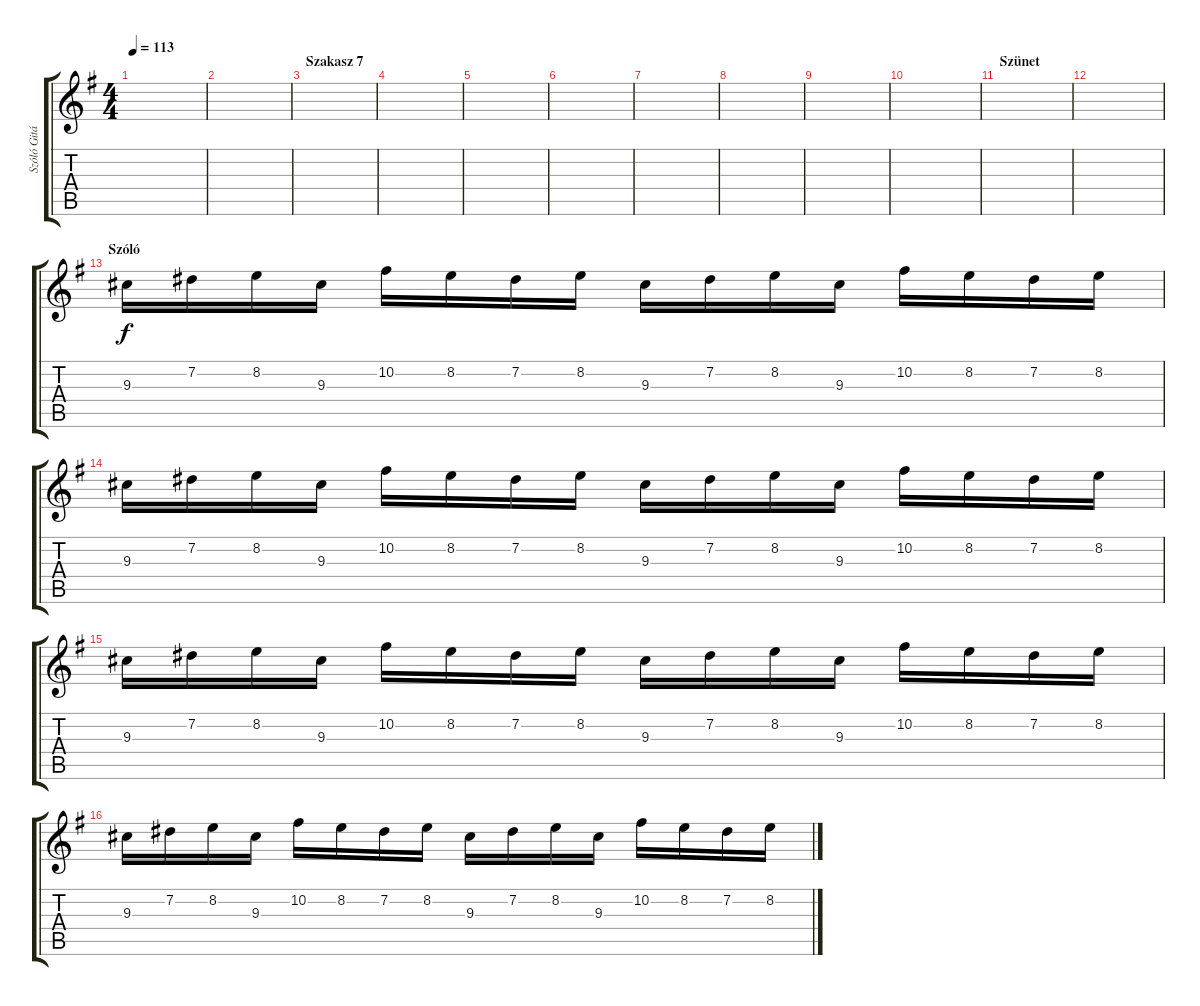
\track ("Szóló Gitár 1" "Szóló Gitá") {instrument overdrivenguitar}
\staff {score tabs}
\tuning (Db4 Ab3 E3 B2 Gb2 Db2) {hide}
\ts (4 4)
\tempo 113
\clef g2
\ks g
|
|
\section ("" "Szakasz 7")
|
|
|
|
|
|
|
|
\section ("" "Szünet")
|
|
\section ("" "Szóló")
9.3.16 7.2.16 8.2.16 9.3.16 10.2.16 8.2.16 7.2.16 8.2.16 9.3.16 7.2.16 8.2.16 9.3.16 10.2.16 8.2.16 7.2.16 8.2.16 |
9.3.16 7.2.16 8.2.16 9.3.16 10.2.16 8.2.16 7.2.16 8.2.16 9.3.16 7.2.16 8.2.16 9.3.16 10.2.16 8.2.16 7.2.16 8.2.16 |
9.3.16 7.2.16 8.2.16 9.3.16 10.2.16 8.2.16 7.2.16 8.2.16 9.3.16 7.2.16 8.2.16 9.3.16 10.2.16 8.2.16 7.2.16 8.2.16 |
9.3.16 7.2.16 8.2.16 9.3.16 10.2.16 8.2.16 7.2.16 8.2.16 9.3.16 7.2.16 8.2.16 9.3.16 10.2.16 8.2.16 7.2.16 8.2.16
